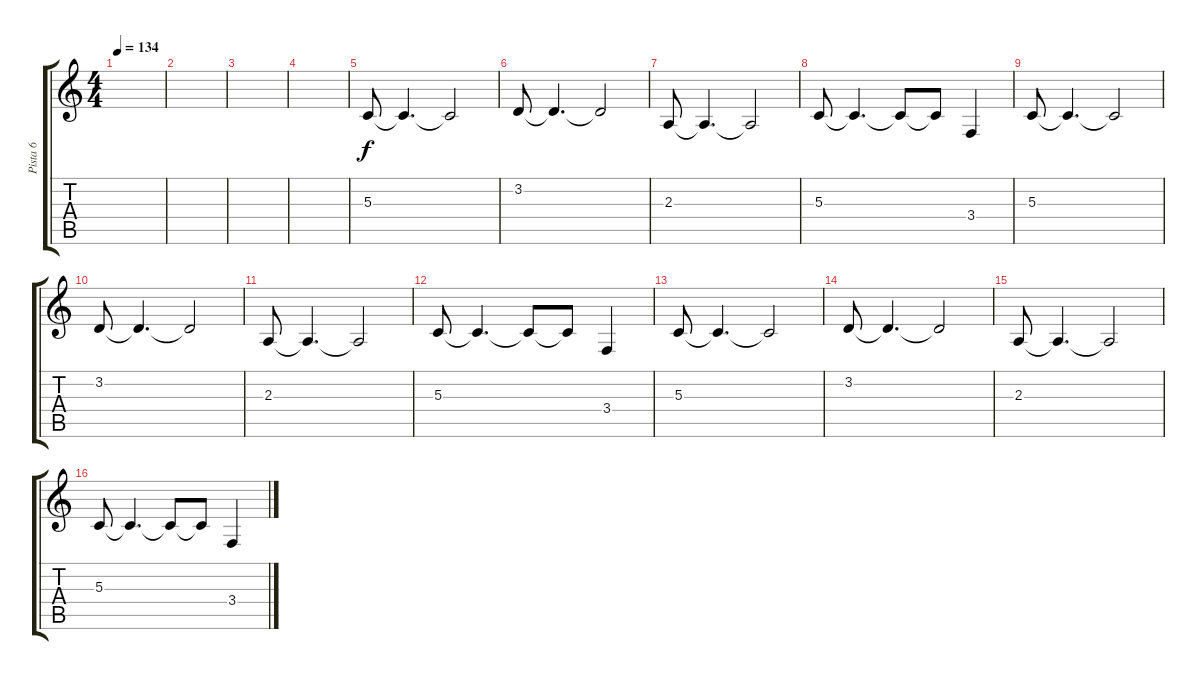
\track ("Pista 6" "Pista 6") {instrument flute}
\staff {score tabs}
\tuning (E4 B3 G3 D3 A2 E2) {hide}
\ts (4 4)
\tempo 134
\clef g2
\ks c
|
|
|
|
5.3.8{volume 6} 5.3{t}.4{d volume 9} 5.3{t}.2 |
3.2.8{volume 6} 3.2{t}.4{d volume 9} 3.2{t}.2 |
2.3.8{volume 5} 2.3{t}.4{d volume 9} 2.3{t}.2 |
5.3.8{volume 6} 5.3{t}.4{d volume 9} 5.3{t}.8 5.3{t}.8 3.4.4 |
5.3.8{volume 6} 5.3{t}.4{d volume 9} 5.3{t}.2 |
3.2.8{volume 6} 3.2{t}.4{d volume 9} 3.2{t}.2 |
2.3.8{volume 5} 2.3{t}.4{d volume 9} 2.3{t}.2 |
5.3.8{volume 6} 5.3{t}.4{d volume 9} 5.3{t}.8 5.3{t}.8 3.4.4 |
5.3.8{volume 6} 5.3{t}.4{d volume 9} 5.3{t}.2 |
3.2.8{volume 6} 3.2{t}.4{d volume 9} 3.2{t}.2 |
2.3.8{volume 5} 2.3{t}.4{d volume 9} 2.3{t}.2 |
5.3.8{volume 6} 5.3{t}.4{d volume 9} 5.3{t}.8 5.3{t}.8 3.4.4
